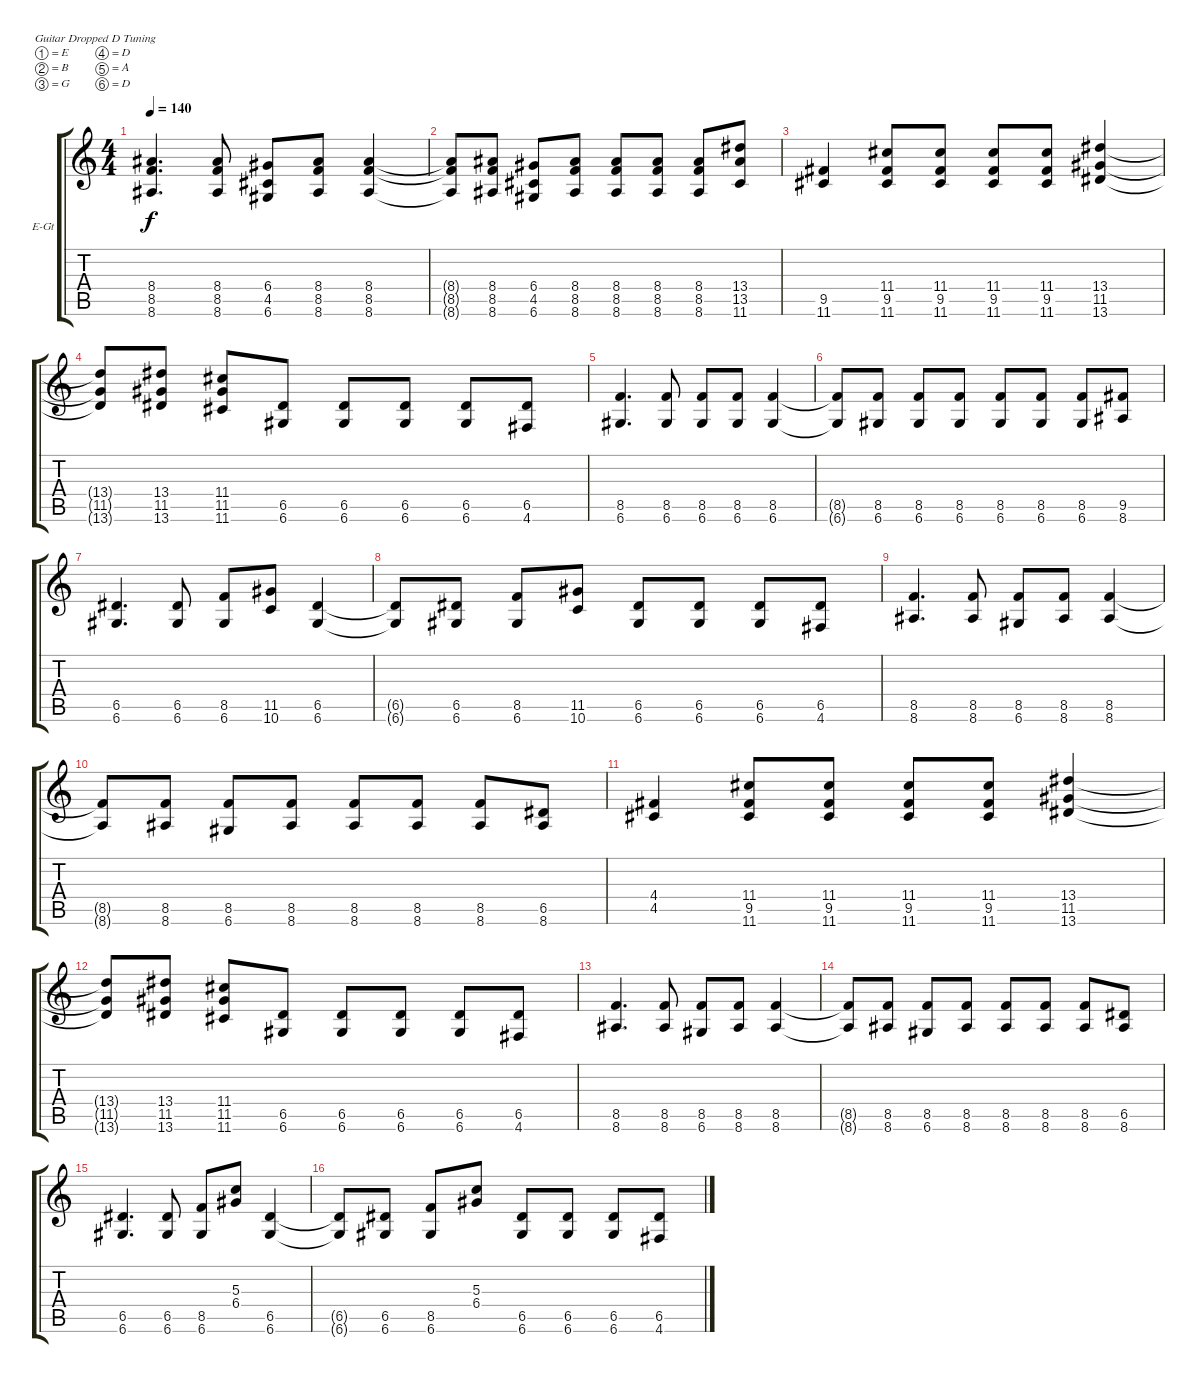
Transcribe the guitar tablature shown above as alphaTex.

\bracketExtendMode groupsimilarinstruments
\firstSystemTrackNameOrientation horizontal
\otherSystemsTrackNameOrientation horizontal
\track ("Clean Guitar" "E-Gt") {instrument electricguitarclean}
\staff {score tabs}
\tuning (E4 B3 G3 D3 A2 D2)
\ts (4 4)
\tempo 140
\clef g2
\scale
0.333333
\ks c
(8.4 8.5 8.6).4{d dy f} (8.4 8.5 8.6).8 (6.4 4.5 6.6).8 (8.4 8.5 8.6).8 (8.4 8.5 8.6).4 |
\scale
0.333333 (8.4{t} 8.5{t} 8.6{t}).8 (8.4 8.5 8.6).8 (6.4 4.5 6.6).8 (8.4 8.5 8.6).8 (8.4 8.5 8.6).8 (8.4 8.5 8.6).8 (8.4 8.5 8.6).8 (13.5 11.6 13.4).8 |
\scale
0.333333 (9.5 11.6).4 (11.4 9.5 11.6).8 (11.4 9.5 11.6).8 (11.4 9.5 11.6).8 (11.4 9.5 11.6).8 (13.4 11.5 13.6).4 |
\scale
0.333333 (13.4{t} 11.5{t} 13.6{t}).8 (13.4 11.5 13.6).8 (11.4 11.5 11.6).8 (6.5 6.6).8 (6.5 6.6).8 (6.5 6.6).8 (6.5 6.6).8 (6.5 4.6).8 |
\scale
0.333333 (8.5 6.6).4{d} (8.5 6.6).8 (8.5 6.6).8 (8.5 6.6).8 (8.5 6.6).4 |
\scale
0.333333 (8.5{t} 6.6{t}).8 (8.5 6.6).8 (8.5 6.6).8 (8.5 6.6).8 (8.5 6.6).8 (8.5 6.6).8 (8.5 6.6).8 (9.5 8.6).8 |
\scale
0.333333 (6.5 6.6).4{d} (6.5 6.6).8 (8.5 6.6).8 (11.5 10.6).8 (6.5 6.6).4 |
\scale
0.333333 (6.5{t} 6.6{t}).8 (6.5 6.6).8 (8.5 6.6).8 (11.5 10.6).8 (6.5 6.6).8 (6.5 6.6).8 (6.5 6.6).8 (6.5 4.6).8 |
\scale
0.333333 (8.5 8.6).4{d} (8.5 8.6).8 (8.5 6.6).8 (8.5 8.6).8 (8.5 8.6).4 |
\scale
0.333333 (8.5{t} 8.6{t}).8 (8.5 8.6).8 (8.5 6.6).8 (8.5 8.6).8 (8.5 8.6).8 (8.5 8.6).8 (8.5 8.6).8 (6.5 8.6).8 |
\scale
0.333333 (4.5 4.4).4 (11.4 9.5 11.6).8 (11.4 9.5 11.6).8 (11.4 9.5 11.6).8 (11.4 9.5 11.6).8 (13.4 11.5 13.6).4 |
\scale
0.333333 (13.4{t} 11.5{t} 13.6{t}).8 (13.4 11.5 13.6).8 (11.4 11.5 11.6).8 (6.5 6.6).8 (6.5 6.6).8 (6.5 6.6).8 (6.5 6.6).8 (6.5 4.6).8 |
\scale
0.333333 (8.5 8.6).4{d} (8.5 8.6).8 (8.5 6.6).8 (8.5 8.6).8 (8.5 8.6).4 |
\scale
0.333333 (8.5{t} 8.6{t}).8 (8.5 8.6).8 (8.5 6.6).8 (8.5 8.6).8 (8.5 8.6).8 (8.5 8.6).8 (8.5 8.6).8 (6.5 8.6).8 |
\scale
0.333333 (6.5 6.6).4{d} (6.6 6.5).8 (8.5 6.6).8 (6.4 5.3).8 (6.5 6.6).4 |
\scale
0.333333 (6.5{t} 6.6{t}).8 (6.5 6.6).8 (8.5 6.6).8 (6.4 5.3).8 (6.5 6.6).8 (6.5 6.6).8 (6.5 6.6).8 (6.5 4.6).8
